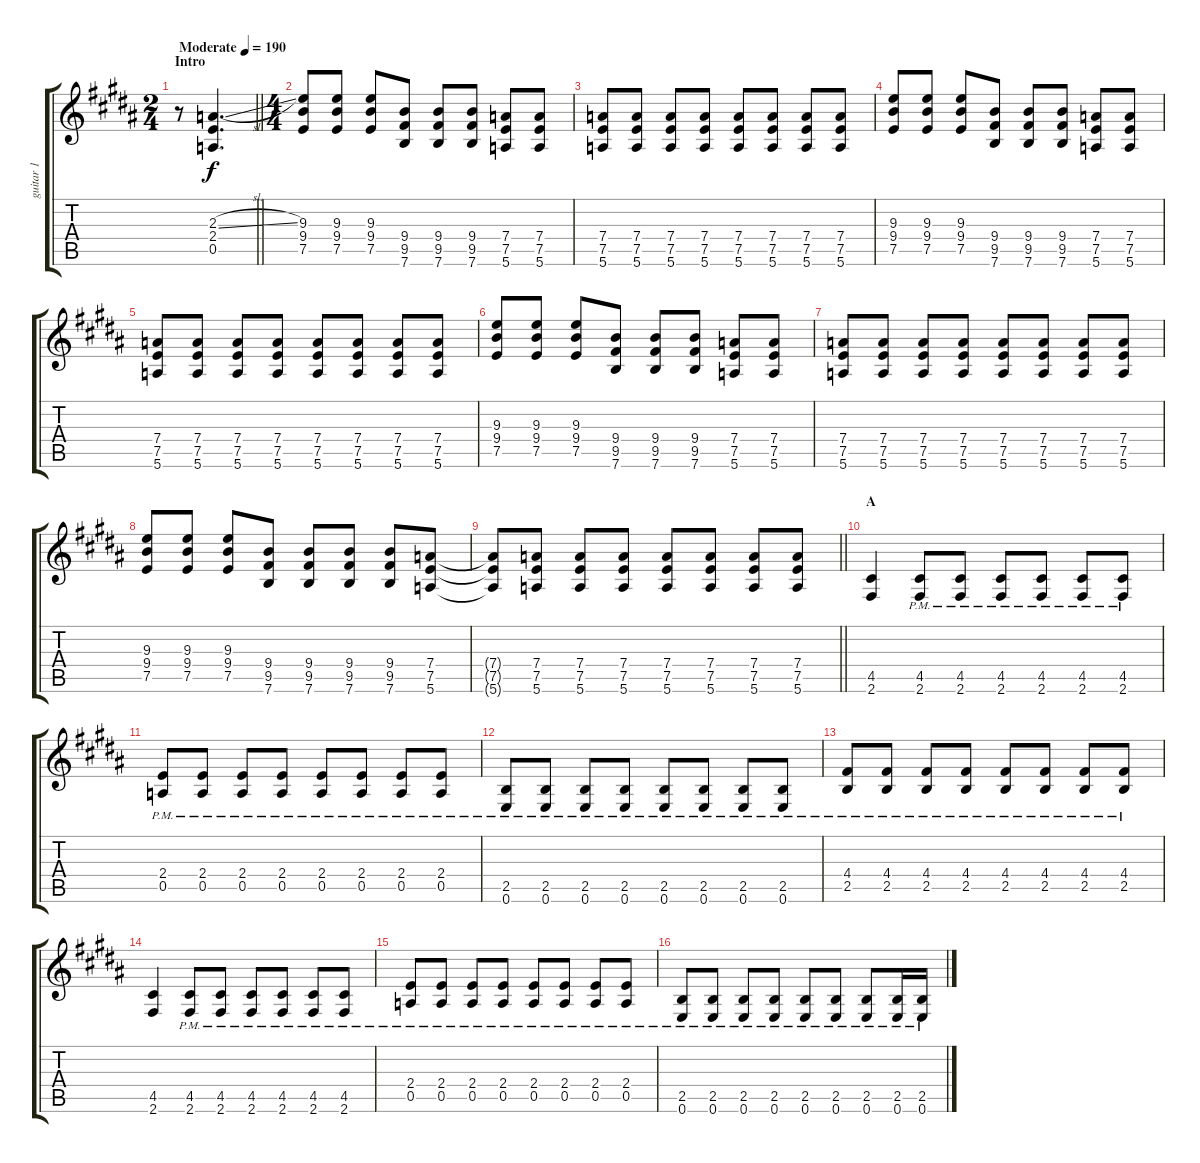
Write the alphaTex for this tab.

\track ("guitar 1" "guitar 1") {instrument distortionguitar}
\staff {score tabs}
\tuning (E4 B3 G3 D3 A2 E2) {hide}
\ts (2 4)
\section ("" "Intro")
\tempo (190 "Moderate")
\clef g2
\barLineRight lightlight
\ks b
r.8{dy f instrument distortionguitar} (2.3{sl} 2.4 0.5).4{d} |
\ts (4 4)
(9.3 9.4 7.5).8 (9.3 9.4 7.5).8 (9.3 9.4 7.5).8 (9.4 9.5 7.6).8 (9.4 9.5 7.6).8 (9.4 9.5 7.6).8 (7.4 7.5 5.6).8 (7.4 7.5 5.6).8 |
(7.4 7.5 5.6).8 (7.4 7.5 5.6).8 (7.4 7.5 5.6).8 (7.4 7.5 5.6).8 (7.4 7.5 5.6).8 (7.4 7.5 5.6).8 (7.4 7.5 5.6).8 (7.4 7.5 5.6).8 |
(9.3 9.4 7.5).8 (9.3 9.4 7.5).8 (9.3 9.4 7.5).8 (9.4 9.5 7.6).8 (9.4 9.5 7.6).8 (9.4 9.5 7.6).8 (7.4 7.5 5.6).8 (7.4 7.5 5.6).8 |
(7.4 7.5 5.6).8 (7.4 7.5 5.6).8 (7.4 7.5 5.6).8 (7.4 7.5 5.6).8 (7.4 7.5 5.6).8 (7.4 7.5 5.6).8 (7.4 7.5 5.6).8 (7.4 7.5 5.6).8 |
(9.3 9.4 7.5).8 (9.3 9.4 7.5).8 (9.3 9.4 7.5).8 (9.4 9.5 7.6).8 (9.4 9.5 7.6).8 (9.4 9.5 7.6).8 (7.4 7.5 5.6).8 (7.4 7.5 5.6).8 |
(7.4 7.5 5.6).8 (7.4 7.5 5.6).8 (7.4 7.5 5.6).8 (7.4 7.5 5.6).8 (7.4 7.5 5.6).8 (7.4 7.5 5.6).8 (7.4 7.5 5.6).8 (7.4 7.5 5.6).8 |
(9.3 9.4 7.5).8 (9.3 9.4 7.5).8 (9.3 9.4 7.5).8 (9.4 9.5 7.6).8 (9.4 9.5 7.6).8 (9.4 9.5 7.6).8 (9.4 9.5 7.6).8 (7.4 7.5 5.6).8 |
\barLineRight lightlight
(7.4{t} 7.5{t} 5.6{t}).8 (7.4 7.5 5.6).8 (7.4 7.5 5.6).8 (7.4 7.5 5.6).8 (7.4 7.5 5.6).8 (7.4 7.5 5.6).8 (7.4 7.5 5.6).8 (7.4 7.5 5.6).8 |
\section ("" "A")
(4.5 2.6).4 (4.5{pm} 2.6{pm}).8 (4.5{pm} 2.6{pm}).8 (4.5{pm} 2.6{pm}).8 (4.5{pm} 2.6{pm}).8 (4.5{pm} 2.6{pm}).8 (4.5{pm} 2.6{pm}).8 |
(2.4{pm} 0.5{pm}).8 (2.4{pm} 0.5{pm}).8 (2.4{pm} 0.5{pm}).8 (2.4{pm} 0.5{pm}).8 (2.4{pm} 0.5{pm}).8 (2.4{pm} 0.5{pm}).8 (2.4{pm} 0.5{pm}).8 (2.4{pm} 0.5{pm}).8 |
(2.5{pm} 0.6{pm}).8 (2.5{pm} 0.6{pm}).8 (2.5{pm} 0.6{pm}).8 (2.5{pm} 0.6{pm}).8 (2.5{pm} 0.6{pm}).8 (2.5{pm} 0.6{pm}).8 (2.5{pm} 0.6{pm}).8 (2.5{pm} 0.6{pm}).8 |
(4.4{pm} 2.5{pm}).8 (4.4{pm} 2.5{pm}).8 (4.4{pm} 2.5{pm}).8 (4.4{pm} 2.5{pm}).8 (4.4{pm} 2.5{pm}).8 (4.4{pm} 2.5{pm}).8 (4.4{pm} 2.5{pm}).8 (4.4{pm} 2.5{pm}).8 |
(4.5 2.6).4 (4.5{pm} 2.6{pm}).8 (4.5{pm} 2.6{pm}).8 (4.5{pm} 2.6{pm}).8 (4.5{pm} 2.6{pm}).8 (4.5{pm} 2.6{pm}).8 (4.5{pm} 2.6{pm}).8 |
(2.4{pm} 0.5{pm}).8 (2.4{pm} 0.5{pm}).8 (2.4{pm} 0.5{pm}).8 (2.4{pm} 0.5{pm}).8 (2.4{pm} 0.5{pm}).8 (2.4{pm} 0.5{pm}).8 (2.4{pm} 0.5{pm}).8 (2.4{pm} 0.5{pm}).8 |
(2.5{pm} 0.6{pm}).8 (2.5{pm} 0.6{pm}).8 (2.5{pm} 0.6{pm}).8 (2.5{pm} 0.6{pm}).8 (2.5{pm} 0.6{pm}).8 (2.5{pm} 0.6{pm}).8 (2.5{pm} 0.6{pm}).8 (2.5{pm} 0.6{pm}).16 (2.5{pm} 0.6{pm}).16
